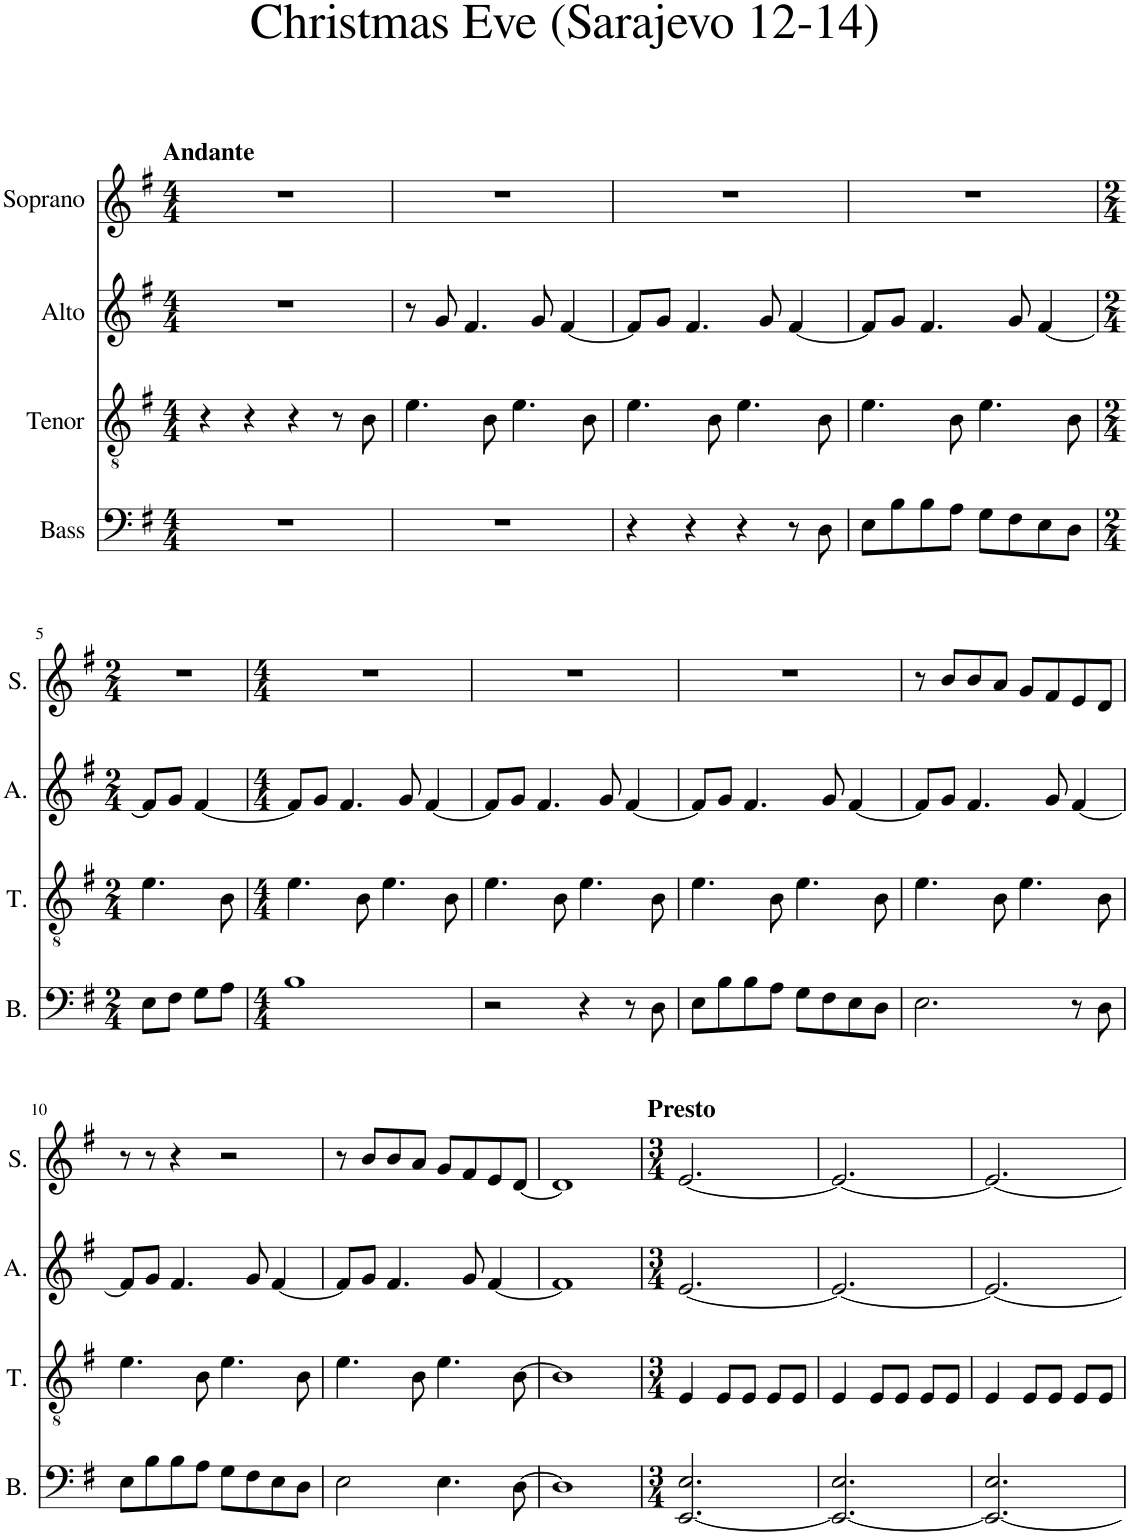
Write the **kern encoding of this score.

**kern	**kern	**kern	**kern
*part4	*part3	*part2	*part1
*staff4	*staff3	*staff2	*staff1
*I"Bass	*I"Tenor	*I"Alto	*I"Soprano
*I'B.	*I'T.	*I'A.	*I'S.
*clefF4	*clefGv2	*clefG2	*clefG2
*k[f#]	*k[f#]	*k[f#]	*k[f#]
*M4/4	*M4/4	*M4/4	*M4/4
=1	=1	=1	=1
!	!	!	!LO:TX:a:B:t=Andante
1r	4r	1r	1r
.	4r	.	.
.	4r	.	.
.	8r	.	.
.	8B\	.	.
=2	=2	=2	=2
1r	4.e\	8r	1r
.	.	8g/	.
.	.	4.f#/	.
.	8B\	.	.
.	4.e\	.	.
.	.	8g/	.
.	.	[4f#/	.
.	8B\	.	.
=3	=3	=3	=3
4r	4.e\	8f#/L]	1r
.	.	8g/J	.
4r	.	4.f#/	.
.	8B\	.	.
4r	4.e\	.	.
.	.	8g/	.
8r	.	[4f#/	.
8D\	8B\	.	.
=4	=4	=4	=4
8E\L	4.e\	8f#/L]	1r
8B\	.	8g/J	.
8B\	.	4.f#/	.
8A\J	8B\	.	.
8G\L	4.e\	.	.
8F#\	.	8g/	.
8E\	.	[4f#/	.
8D\J	8B\	.	.
!!LO:LB:g=z
=5	=5	=5	=5
*M2/4	*M2/4	*M2/4	*M2/4
8E\L	4.e\	8f#/L]	2r
8F#\J	.	8g/J	.
8G\L	.	[4f#/	.
8A\J	8B\	.	.
=6	=6	=6	=6
*M4/4	*M4/4	*M4/4	*M4/4
1B	4.e\	8f#/L]	1r
.	.	8g/J	.
.	.	4.f#/	.
.	8B\	.	.
.	4.e\	.	.
.	.	8g/	.
.	.	[4f#/	.
.	8B\	.	.
=7	=7	=7	=7
2r	4.e\	8f#/L]	1r
.	.	8g/J	.
.	.	4.f#/	.
.	8B\	.	.
4r	4.e\	.	.
.	.	8g/	.
8r	.	[4f#/	.
8D\	8B\	.	.
=8	=8	=8	=8
8E\L	4.e\	8f#/L]	1r
8B\	.	8g/J	.
8B\	.	4.f#/	.
8A\J	8B\	.	.
8G\L	4.e\	.	.
8F#\	.	8g/	.
8E\	.	[4f#/	.
8D\J	8B\	.	.
=9	=9	=9	=9
2.E\	4.e\	8f#/L]	8r
.	.	8g/J	8b/L
.	.	4.f#/	8b/
.	8B\	.	8a/J
.	4.e\	.	8g/L
.	.	8g/	8f#/
8r	.	[4f#/	8e/
8D\	8B\	.	8d/J
!!LO:LB:g=z
=10	=10	=10	=10
8E\L	4.e\	8f#/L]	8r
8B\	.	8g/J	8r
8B\	.	4.f#/	4r
8A\J	8B\	.	.
8G\L	4.e\	.	2r
8F#\	.	8g/	.
8E\	.	[4f#/	.
8D\J	8B\	.	.
=11	=11	=11	=11
2E\	4.e\	8f#/L]	8r
.	.	8g/J	8b/L
.	.	4.f#/	8b/
.	8B\	.	8a/J
4.E\	4.e\	.	8g/L
.	.	8g/	8f#/
.	.	[4f#/	8e/
[8D\	[8B\	.	[8d/J
=12	=12	=12	=12
1D]	1B]	1f#]	1d]
=13	=13	=13	=13
*M3/4	*M3/4	*M3/4	*M3/4
!	!	!	!LO:TX:a:B:t=Presto
[2.EE/ 2.E/	4E/	[2.e/	[2.e/
.	8E/L	.	.
.	8E/J	.	.
.	8E/L	.	.
.	8E/J	.	.
=14	=14	=14	=14
2.EE/_ 2.E/	4E/	2.e/_	2.e/_
.	8E/L	.	.
.	8E/J	.	.
.	8E/L	.	.
.	8E/J	.	.
=15	=15	=15	=15
2.EE/_ 2.E/	4E/	2.e/_	2.e/_
.	8E/L	.	.
.	8E/J	.	.
.	8E/L	.	.
.	8E/J	.	.
=	=	=	=
*-	*-	*-	*-
